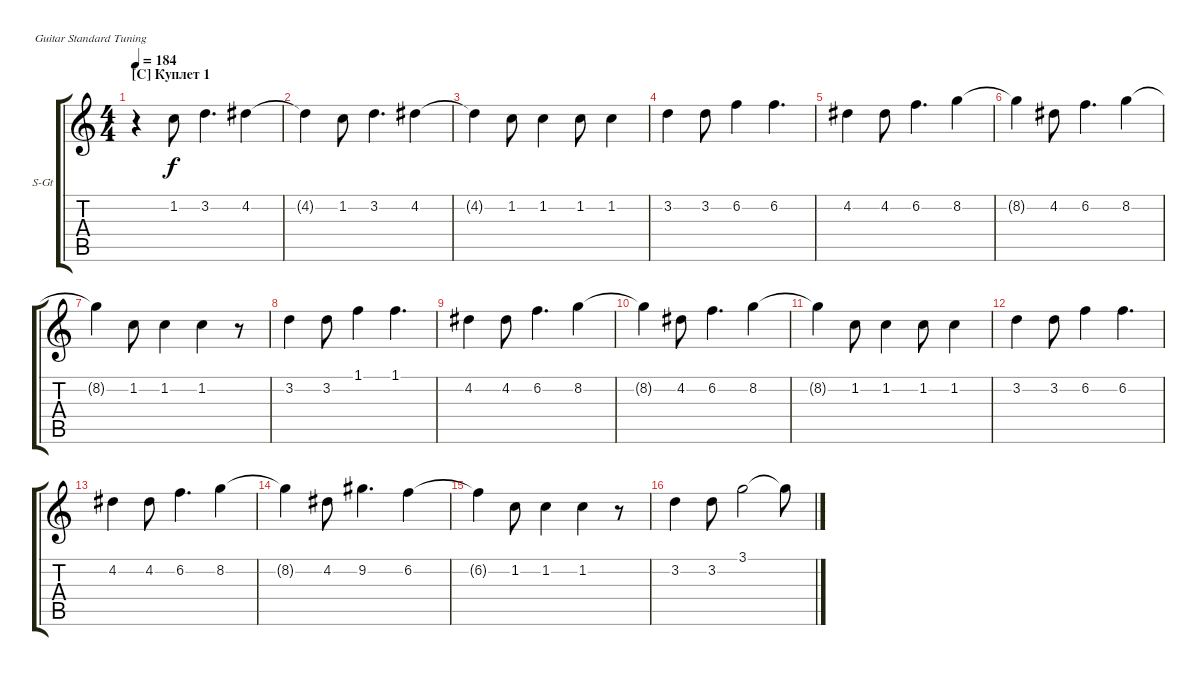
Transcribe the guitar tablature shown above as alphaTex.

\bracketExtendMode groupsimilarinstruments
\firstSystemTrackNameOrientation horizontal
\otherSystemsTrackNameOrientation horizontal
\track ("Äîðîæêà 4" "S-Gt") {instrument acousticgrandpiano}
\staff {score tabs}
\tuning (E4 B3 G3 D3 A2 E2)
\displaytranspose 12
\ts (4 4)
\section ("C" "Куплет 1")
\tempo 184
\clef g2
\ks c
r.4{dy f} 1.2.8 3.2.4{d} 4.2.4 |
4.2{t}.4 1.2.8 3.2.4{d} 4.2.4 |
4.2{t}.4 1.2.8 1.2.4 1.2.8 1.2.4 |
3.2.4 3.2.8 6.2.4 6.2.4{d} |
4.2.4 4.2.8 6.2.4{d} 8.2.4 |
8.2{t}.4 4.2.8 6.2.4{d} 8.2.4 |
8.2{t}.4 1.2.8 1.2.4 1.2.4 r.8 |
3.2.4 3.2.8 1.1.4 1.1.4{d} |
4.2.4 4.2.8 6.2.4{d} 8.2.4 |
8.2{t}.4 4.2.8 6.2.4{d} 8.2.4 |
8.2{t}.4 1.2.8 1.2.4 1.2.8 1.2.4 |
3.2.4 3.2.8 6.2.4 6.2.4{d} |
4.2.4 4.2.8 6.2.4{d} 8.2.4 |
8.2{t}.4 4.2.8 9.2.4{d} 6.2.4 |
6.2{t}.4 1.2.8 1.2.4 1.2.4 r.8 |
3.2.4 3.2.8 3.1.2 3.1{t}.8
